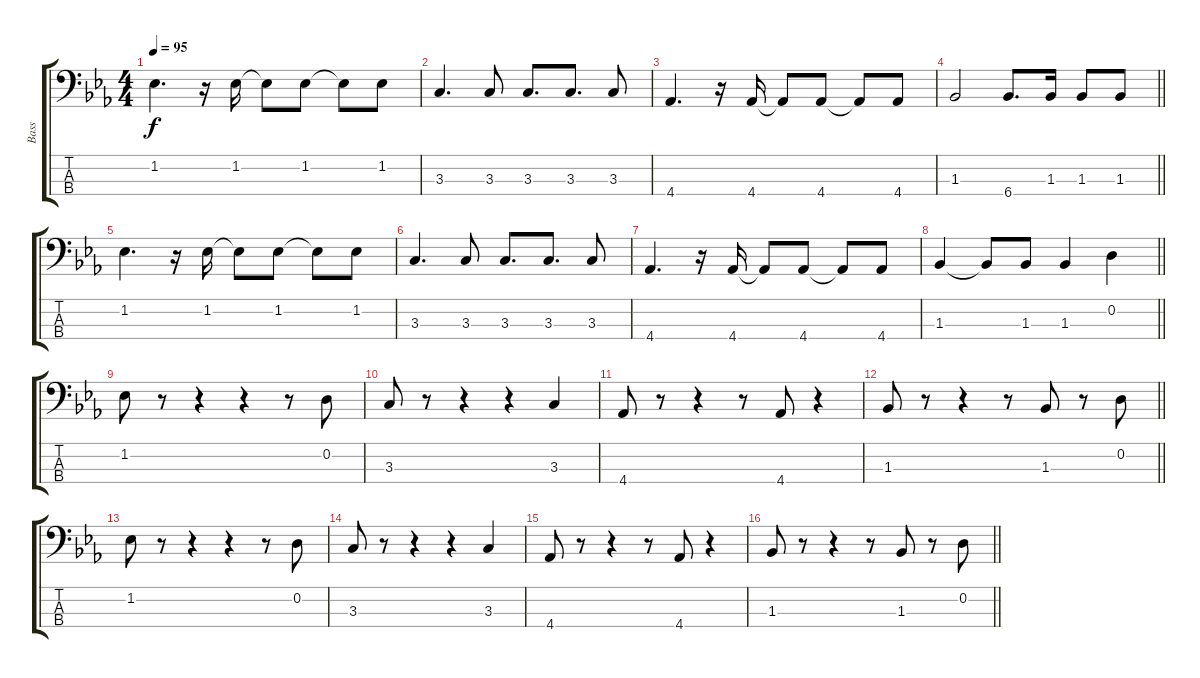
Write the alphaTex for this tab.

\track ("Bass" "Bass") {instrument electricbassfinger}
\staff {score tabs}
\tuning (G2 D2 A1 E1) {hide}
\ts (4 4)
\tempo 95
\clef f4
\ks eb
1.2.4{d dy f} r.16 1.2.16 1.2{t}.8 1.2.8 1.2{t}.8 1.2.8 |
3.3.4{d} 3.3.8 3.3.8{d} 3.3.8{d} 3.3.8 |
4.4.4{d} r.16 4.4.16 4.4{t}.8 4.4.8 4.4{t}.8 4.4.8 |
\barLineRight lightlight
1.3.2 6.4.8{d} 1.3.16 1.3.8 1.3.8 |
1.2.4{d} r.16 1.2.16 1.2{t}.8 1.2.8 1.2{t}.8 1.2.8 |
3.3.4{d} 3.3.8 3.3.8{d} 3.3.8{d} 3.3.8 |
4.4.4{d} r.16 4.4.16 4.4{t}.8 4.4.8 4.4{t}.8 4.4.8 |
\barLineRight lightlight
1.3.4 1.3{t}.8 1.3.8 1.3.4 0.2.4 |
1.2.8 r.8 r.4 r.4 r.8 0.2.8 |
3.3.8 r.8 r.4 r.4 3.3.4 |
4.4.8 r.8 r.4 r.8 4.4.8 r.4 |
\barLineRight lightlight
1.3.8 r.8 r.4 r.8 1.3.8 r.8 0.2.8 |
1.2.8 r.8 r.4 r.4 r.8 0.2.8 |
3.3.8 r.8 r.4 r.4 3.3.4 |
4.4.8 r.8 r.4 r.8 4.4.8 r.4 |
\barLineRight lightlight
1.3.8 r.8 r.4 r.8 1.3.8 r.8 0.2.8
